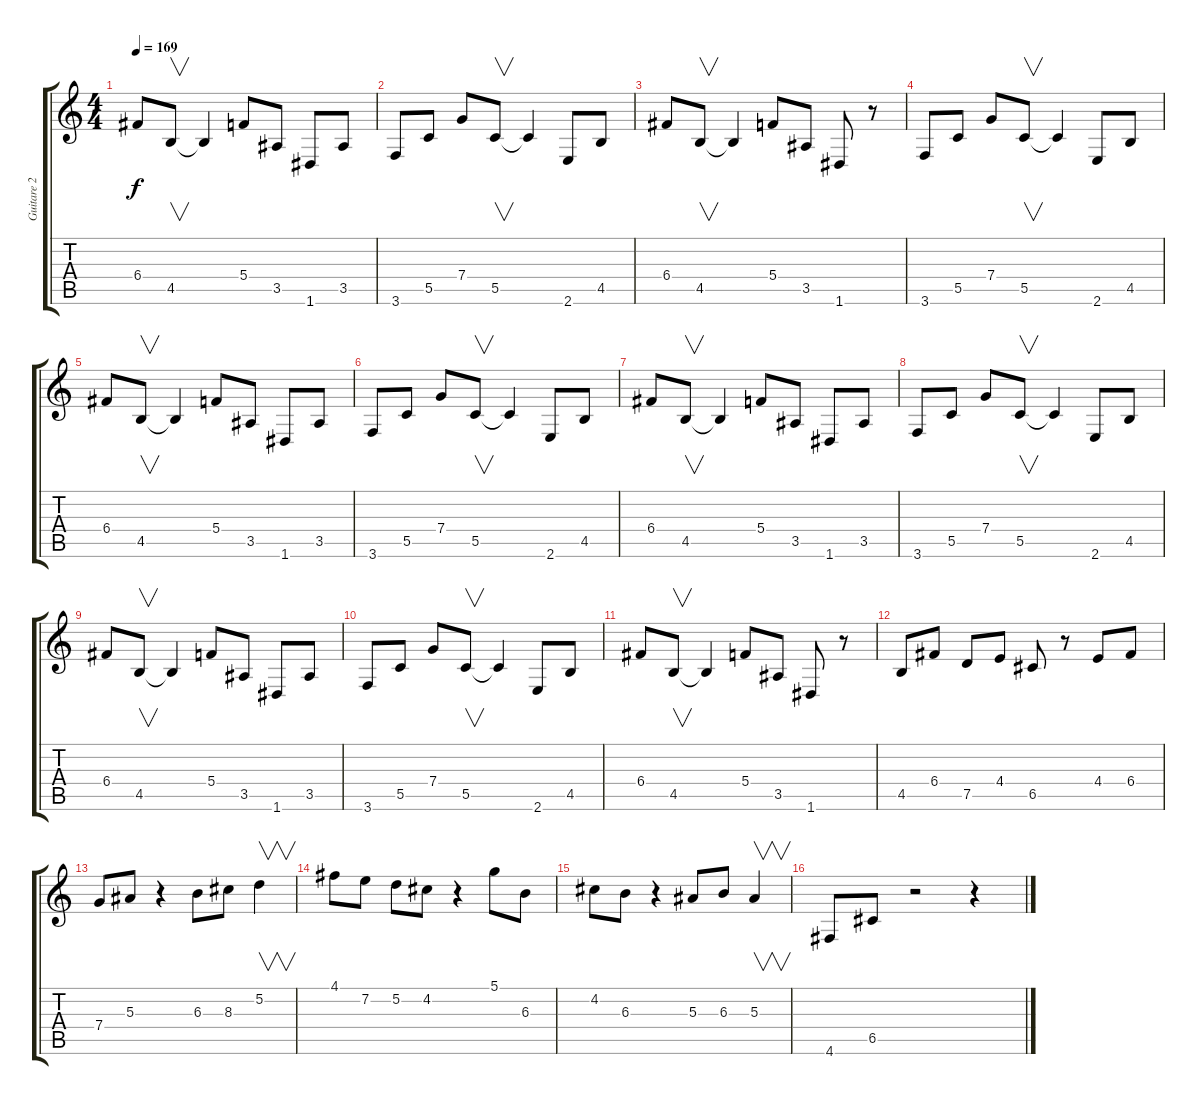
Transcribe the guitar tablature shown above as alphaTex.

\track ("Guitare 2" "Guitare 2") {instrument distortionguitar}
\staff {score tabs}
\tuning (D4 A3 F3 C3 G2 D2) {hide}
\ts (4 4)
\tempo 169
\clef g2
\ks c
6.4.8{dy f} 4.5.8{v} 4.5{t}.4 5.4.8 3.5.8 1.6.8 3.5.8 |
3.6.8 5.5.8 7.4.8 5.5.8{v} 5.5{t}.4 2.6.8 4.5.8 |
6.4.8 4.5.8{v} 4.5{t}.4 5.4.8 3.5.8 1.6.8 r.8 |
3.6.8 5.5.8 7.4.8 5.5.8{v} 5.5{t}.4 2.6.8 4.5.8 |
6.4.8 4.5.8{v} 4.5{t}.4 5.4.8 3.5.8 1.6.8 3.5.8 |
3.6.8 5.5.8 7.4.8 5.5.8{v} 5.5{t}.4 2.6.8 4.5.8 |
6.4.8 4.5.8{v} 4.5{t}.4 5.4.8 3.5.8 1.6.8 3.5.8 |
3.6.8 5.5.8 7.4.8 5.5.8{v} 5.5{t}.4 2.6.8 4.5.8 |
6.4.8 4.5.8{v} 4.5{t}.4 5.4.8 3.5.8 1.6.8 3.5.8 |
3.6.8 5.5.8 7.4.8 5.5.8{v} 5.5{t}.4 2.6.8 4.5.8 |
6.4.8 4.5.8{v} 4.5{t}.4 5.4.8 3.5.8 1.6.8 r.8 |
4.5.8 6.4.8 7.5.8 4.4.8 6.5.8 r.8 4.4.8 6.4.8 |
7.4.8 5.3.8 r.4 6.3.8 8.3.8 5.2.4{v} |
4.1.8 7.2.8 5.2.8 4.2.8 r.4 5.1.8 6.3.8 |
4.2.8 6.3.8 r.4 5.3.8 6.3.8 5.3.4{v} |
4.6.8 6.5.8 r.2 r.4
